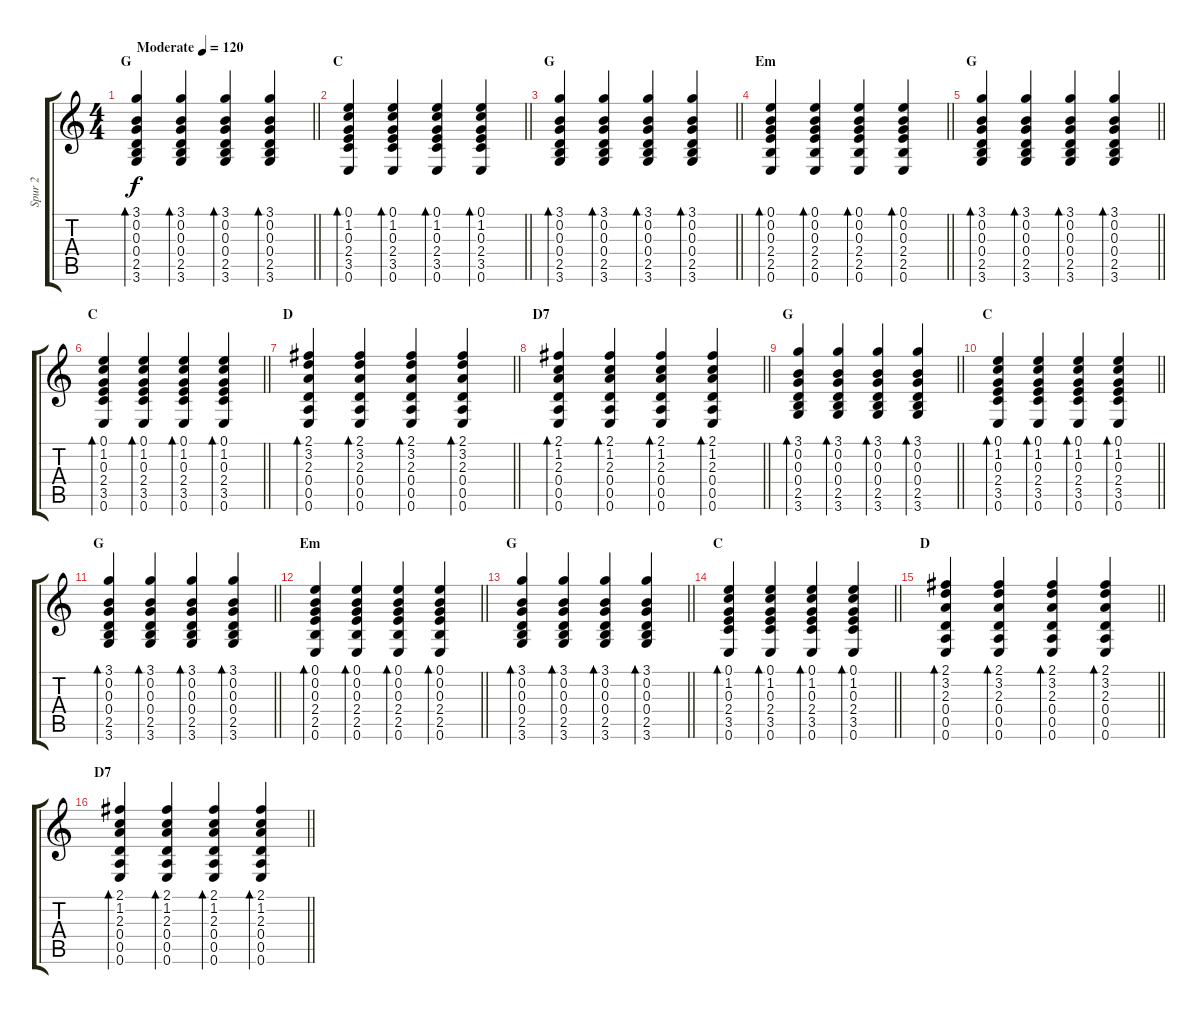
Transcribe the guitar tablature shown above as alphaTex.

\track ("Spur 2" "Spur 2") {instrument acousticguitarsteel}
\staff {score tabs}
\tuning (E4 B3 G3 D3 A2 E2) {hide}
\ts (4 4)
\section ("" "G")
\tempo (120 "Moderate")
\clef g2
\barLineRight lightlight
\ks c
(3.1 0.2 0.3 0.4 2.5 3.6).4{bd 60 dy f instrument acousticguitarsteel} (3.1 0.2 0.3 0.4 2.5 3.6).4{bd 60} (3.1 0.2 0.3 0.4 2.5 3.6).4{bd 60} (3.1 0.2 0.3 0.4 2.5 3.6).4{bd 60} |
\section ("" "C")
\barLineRight lightlight
(0.1 1.2 0.3 2.4 3.5 0.6).4{bd 60} (0.1 1.2 0.3 2.4 3.5 0.6).4{bd 60} (0.1 1.2 0.3 2.4 3.5 0.6).4{bd 60} (0.1 1.2 0.3 2.4 3.5 0.6).4{bd 60} |
\section ("" "G")
\barLineRight lightlight
(3.1 0.2 0.3 0.4 2.5 3.6).4{bd 60} (3.1 0.2 0.3 0.4 2.5 3.6).4{bd 60} (3.1 0.2 0.3 0.4 2.5 3.6).4{bd 60} (3.1 0.2 0.3 0.4 2.5 3.6).4{bd 60} |
\section ("" "Em")
\barLineRight lightlight
(0.1 0.2 0.3 2.4 2.5 0.6).4{bd 60} (0.1 0.2 0.3 2.4 2.5 0.6).4{bd 60} (0.1 0.2 0.3 2.4 2.5 0.6).4{bd 60} (0.1 0.2 0.3 2.4 2.5 0.6).4{bd 60} |
\section ("" "G")
\barLineRight lightlight
(3.1 0.2 0.3 0.4 2.5 3.6).4{bd 60} (3.1 0.2 0.3 0.4 2.5 3.6).4{bd 60} (3.1 0.2 0.3 0.4 2.5 3.6).4{bd 60} (3.1 0.2 0.3 0.4 2.5 3.6).4{bd 60} |
\section ("" "C")
\barLineRight lightlight
(0.1 1.2 0.3 2.4 3.5 0.6).4{bd 60} (0.1 1.2 0.3 2.4 3.5 0.6).4{bd 60} (0.1 1.2 0.3 2.4 3.5 0.6).4{bd 60} (0.1 1.2 0.3 2.4 3.5 0.6).4{bd 60} |
\section ("" "D")
\barLineRight lightlight
(2.1 3.2 2.3 0.4 0.5 0.6).4{bd 60} (2.1 3.2 2.3 0.4 0.5 0.6).4{bd 60} (2.1 3.2 2.3 0.4 0.5 0.6).4{bd 60} (2.1 3.2 2.3 0.4 0.5 0.6).4{bd 60} |
\section ("" "D7")
\barLineRight lightlight
(2.1 1.2 2.3 0.4 0.5 0.6).4{bd 60} (2.1 1.2 2.3 0.4 0.5 0.6).4{bd 60} (2.1 1.2 2.3 0.4 0.5 0.6).4{bd 60} (2.1 1.2 2.3 0.4 0.5 0.6).4{bd 60} |
\section ("" "G")
\barLineRight lightlight
(3.1 0.2 0.3 0.4 2.5 3.6).4{bd 60} (3.1 0.2 0.3 0.4 2.5 3.6).4{bd 60} (3.1 0.2 0.3 0.4 2.5 3.6).4{bd 60} (3.1 0.2 0.3 0.4 2.5 3.6).4{bd 60} |
\section ("" "C")
\barLineRight lightlight
(0.1 1.2 0.3 2.4 3.5 0.6).4{bd 60} (0.1 1.2 0.3 2.4 3.5 0.6).4{bd 60} (0.1 1.2 0.3 2.4 3.5 0.6).4{bd 60} (0.1 1.2 0.3 2.4 3.5 0.6).4{bd 60} |
\section ("" "G")
\barLineRight lightlight
(3.1 0.2 0.3 0.4 2.5 3.6).4{bd 60} (3.1 0.2 0.3 0.4 2.5 3.6).4{bd 60} (3.1 0.2 0.3 0.4 2.5 3.6).4{bd 60} (3.1 0.2 0.3 0.4 2.5 3.6).4{bd 60} |
\section ("" "Em")
\barLineRight lightlight
(0.1 0.2 0.3 2.4 2.5 0.6).4{bd 60} (0.1 0.2 0.3 2.4 2.5 0.6).4{bd 60} (0.1 0.2 0.3 2.4 2.5 0.6).4{bd 60} (0.1 0.2 0.3 2.4 2.5 0.6).4{bd 60} |
\section ("" "G")
\barLineRight lightlight
(3.1 0.2 0.3 0.4 2.5 3.6).4{bd 60} (3.1 0.2 0.3 0.4 2.5 3.6).4{bd 60} (3.1 0.2 0.3 0.4 2.5 3.6).4{bd 60} (3.1 0.2 0.3 0.4 2.5 3.6).4{bd 60} |
\section ("" "C")
\barLineRight lightlight
(0.1 1.2 0.3 2.4 3.5 0.6).4{bd 60} (0.1 1.2 0.3 2.4 3.5 0.6).4{bd 60} (0.1 1.2 0.3 2.4 3.5 0.6).4{bd 60} (0.1 1.2 0.3 2.4 3.5 0.6).4{bd 60} |
\section ("" "D")
\barLineRight lightlight
(2.1 3.2 2.3 0.4 0.5 0.6).4{bd 60} (2.1 3.2 2.3 0.4 0.5 0.6).4{bd 60} (2.1 3.2 2.3 0.4 0.5 0.6).4{bd 60} (2.1 3.2 2.3 0.4 0.5 0.6).4{bd 60} |
\section ("" "D7")
\barLineRight lightlight
(2.1 1.2 2.3 0.4 0.5 0.6).4{bd 60} (2.1 1.2 2.3 0.4 0.5 0.6).4{bd 60} (2.1 1.2 2.3 0.4 0.5 0.6).4{bd 60} (2.1 1.2 2.3 0.4 0.5 0.6).4{bd 60}
